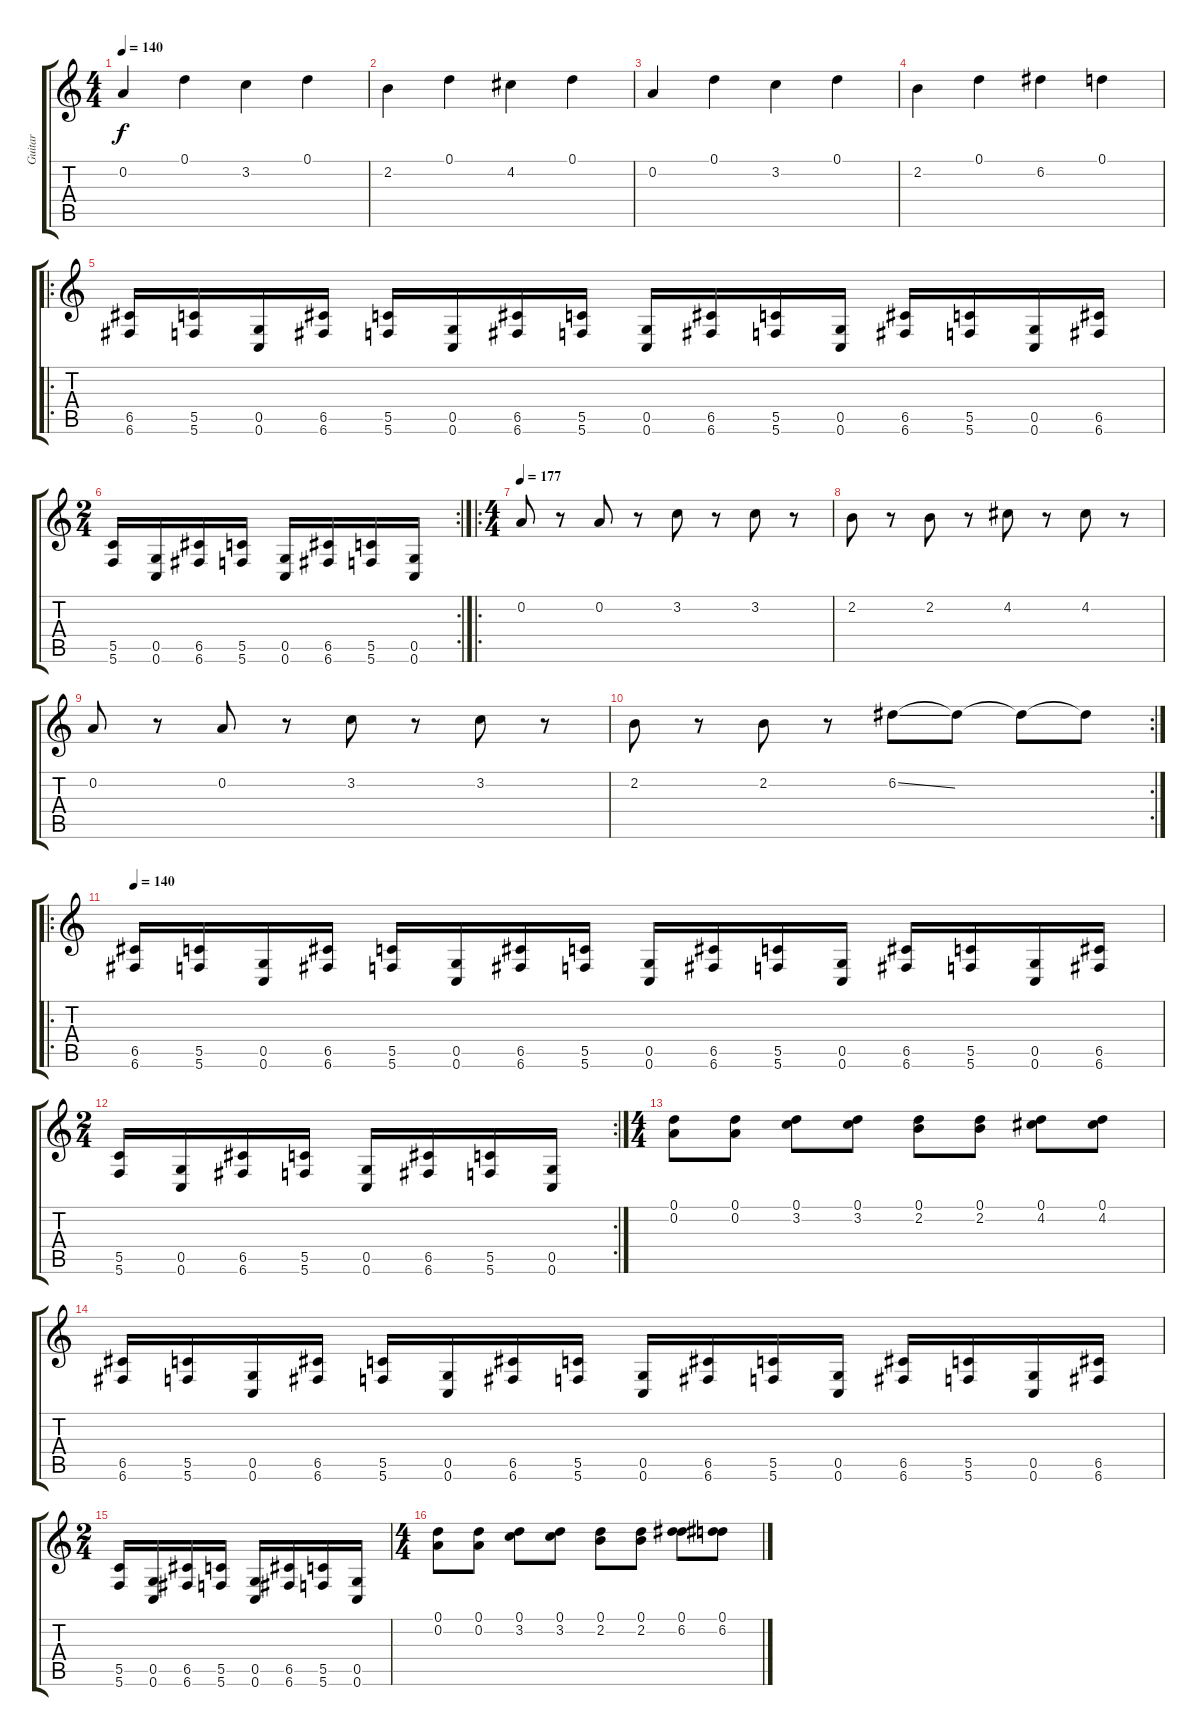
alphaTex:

\track ("Guitar" "Guitar") {instrument distortionguitar}
\staff {score tabs}
\tuning (D4 A3 F3 C3 G2 C2) {hide}
\ts (4 4)
\tempo 140
\clef g2
\ks c
0.2.4{dy f instrument distortionguitar} 0.1.4 3.2.4 0.1.4 |
2.2.4 0.1.4 4.2.4 0.1.4 |
0.2.4 0.1.4 3.2.4 0.1.4 |
2.2.4 0.1.4 6.2.4 0.1.4 |
\ro
(6.5 6.6).16 (5.5 5.6).16 (0.5 0.6).16 (6.5 6.6).16 (5.5 5.6).16 (0.5 0.6).16 (6.5 6.6).16 (5.5 5.6).16 (0.5 0.6).16 (6.5 6.6).16 (5.5 5.6).16 (0.5 0.6).16 (6.5 6.6).16 (5.5 5.6).16 (0.5 0.6).16 (6.5 6.6).16 |
\rc 2
\ts (2 4)
(5.5 5.6).16 (0.5 0.6).16 (6.5 6.6).16 (5.5 5.6).16 (0.5 0.6).16 (6.5 6.6).16 (5.5 5.6).16 (0.5 0.6).16 |
\ro
\ts (4 4)
\tempo 177
0.2.8 r.8 0.2.8 r.8 3.2.8 r.8 3.2.8 r.8 |
2.2.8 r.8 2.2.8 r.8 4.2.8 r.8 4.2.8 r.8 |
0.2.8 r.8 0.2.8 r.8 3.2.8 r.8 3.2.8 r.8 |
\rc 2
2.2.8 r.8 2.2.8 r.8 6.2{ss}.8 6.2{t}.8 6.2{t}.8 6.2{t}.8 |
\ro
\tempo 140
(6.5 6.6).16 (5.5 5.6).16 (0.5 0.6).16 (6.5 6.6).16 (5.5 5.6).16 (0.5 0.6).16 (6.5 6.6).16 (5.5 5.6).16 (0.5 0.6).16 (6.5 6.6).16 (5.5 5.6).16 (0.5 0.6).16 (6.5 6.6).16 (5.5 5.6).16 (0.5 0.6).16 (6.5 6.6).16 |
\rc 2
\ts (2 4)
(5.5 5.6).16 (0.5 0.6).16 (6.5 6.6).16 (5.5 5.6).16 (0.5 0.6).16 (6.5 6.6).16 (5.5 5.6).16 (0.5 0.6).16 |
\ts (4 4)
(0.1 0.2).8 (0.1 0.2).8 (0.1 3.2).8 (0.1 3.2).8 (0.1 2.2).8 (0.1 2.2).8 (0.1 4.2).8 (0.1 4.2).8 |
(6.5 6.6).16 (5.5 5.6).16 (0.5 0.6).16 (6.5 6.6).16 (5.5 5.6).16 (0.5 0.6).16 (6.5 6.6).16 (5.5 5.6).16 (0.5 0.6).16 (6.5 6.6).16 (5.5 5.6).16 (0.5 0.6).16 (6.5 6.6).16 (5.5 5.6).16 (0.5 0.6).16 (6.5 6.6).16 |
\ts (2 4)
(5.5 5.6).16 (0.5 0.6).16 (6.5 6.6).16 (5.5 5.6).16 (0.5 0.6).16 (6.5 6.6).16 (5.5 5.6).16 (0.5 0.6).16 |
\ts (4 4)
(0.1 0.2).8 (0.1 0.2).8 (0.1 3.2).8 (0.1 3.2).8 (0.1 2.2).8 (0.1 2.2).8 (0.1 6.2).8 (0.1 6.2).8
